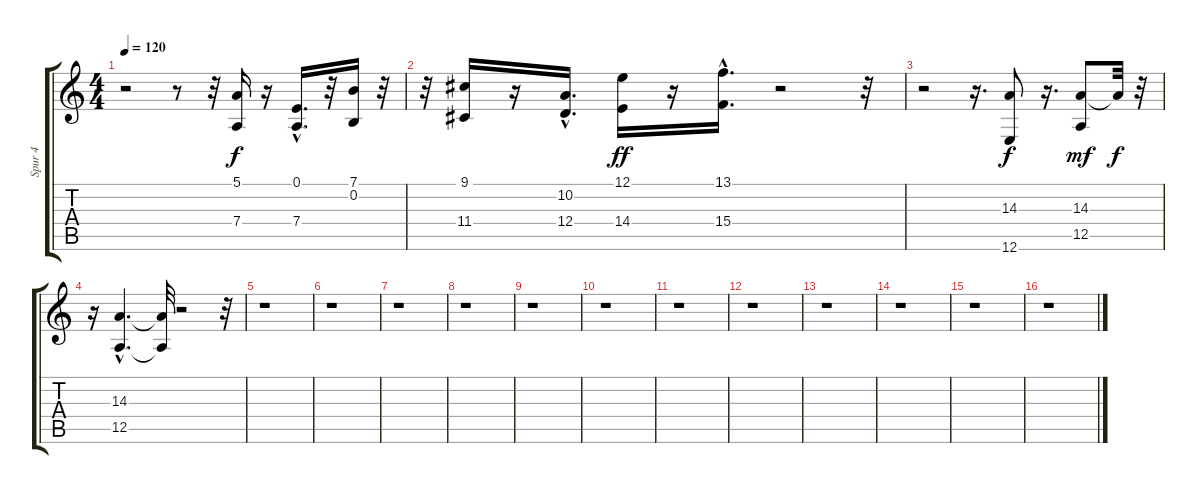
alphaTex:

\track ("Spur 4" "Spur 4") {instrument brasssection}
\staff {score tabs}
\tuning (E4 B3 G3 D3 A2 E2) {hide}
\ts (4 4)
\tempo 120
\clef g2
\ks c
r.2{dy f} r.8 r.32 (5.1 7.4).16 r.16 (0.1 7.4{hac}).16{d} r.32 (7.1 0.2).16 r.32 |
r.32 (9.1 11.4).16 r.16 (10.2 12.4{hac}).16{d} (12.1 14.4).16{dy ff} r.16 (13.1{hac} 15.4).16{d} r.2 r.32 |
r.2 r.16{d} (14.3 12.6).8{dy f} r.16{d} (14.3 12.5).8{dy mf} 14.3{t}.32{dy f} r.32 |
r.16 (14.3{hac} 12.5{hac}).4{d} (14.3{t} 12.5{t}).32 r.2 r.32 |
r.1 |
r.1 |
r.1 |
r.1 |
r.1 |
r.1 |
r.1 |
r.1 |
r.1 |
r.1 |
r.1 |
r.1
